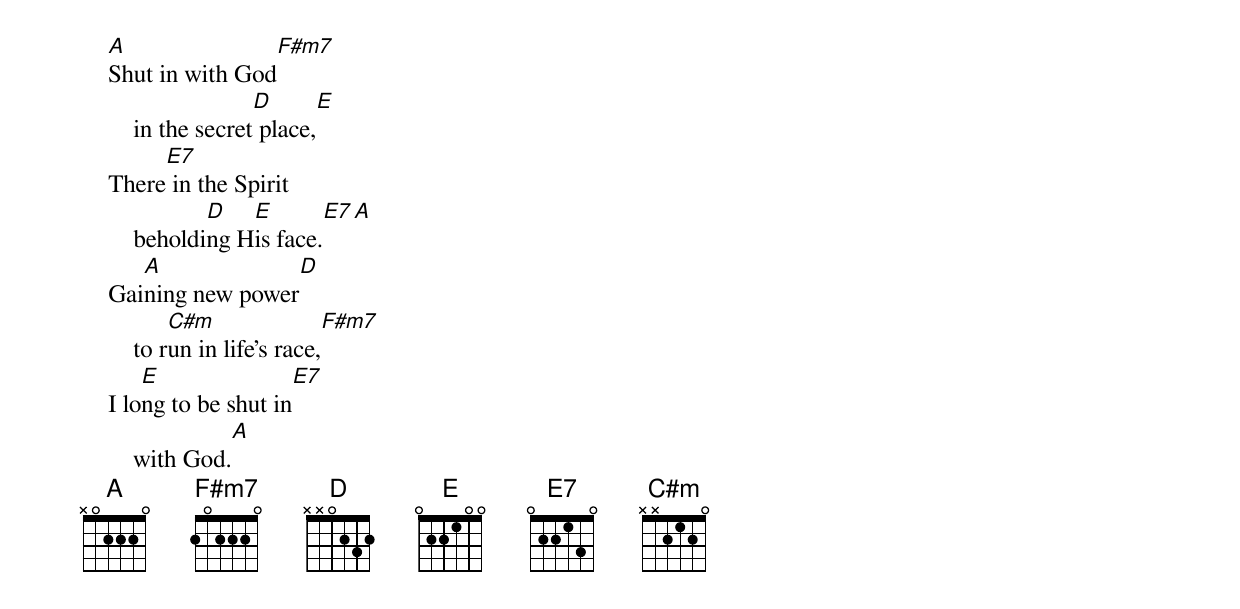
    A                     F#m7
    Shut in with God
                     D           E
        in the secret place,
         E7
    There in the Spirit
               D   E        E7  A
        beholding His face.
       A                       D
    Gaining new power
            C#m                 F#m7
        to run in life’s race,
        E                    E7
    I long to be shut in
                   A
        with God.
